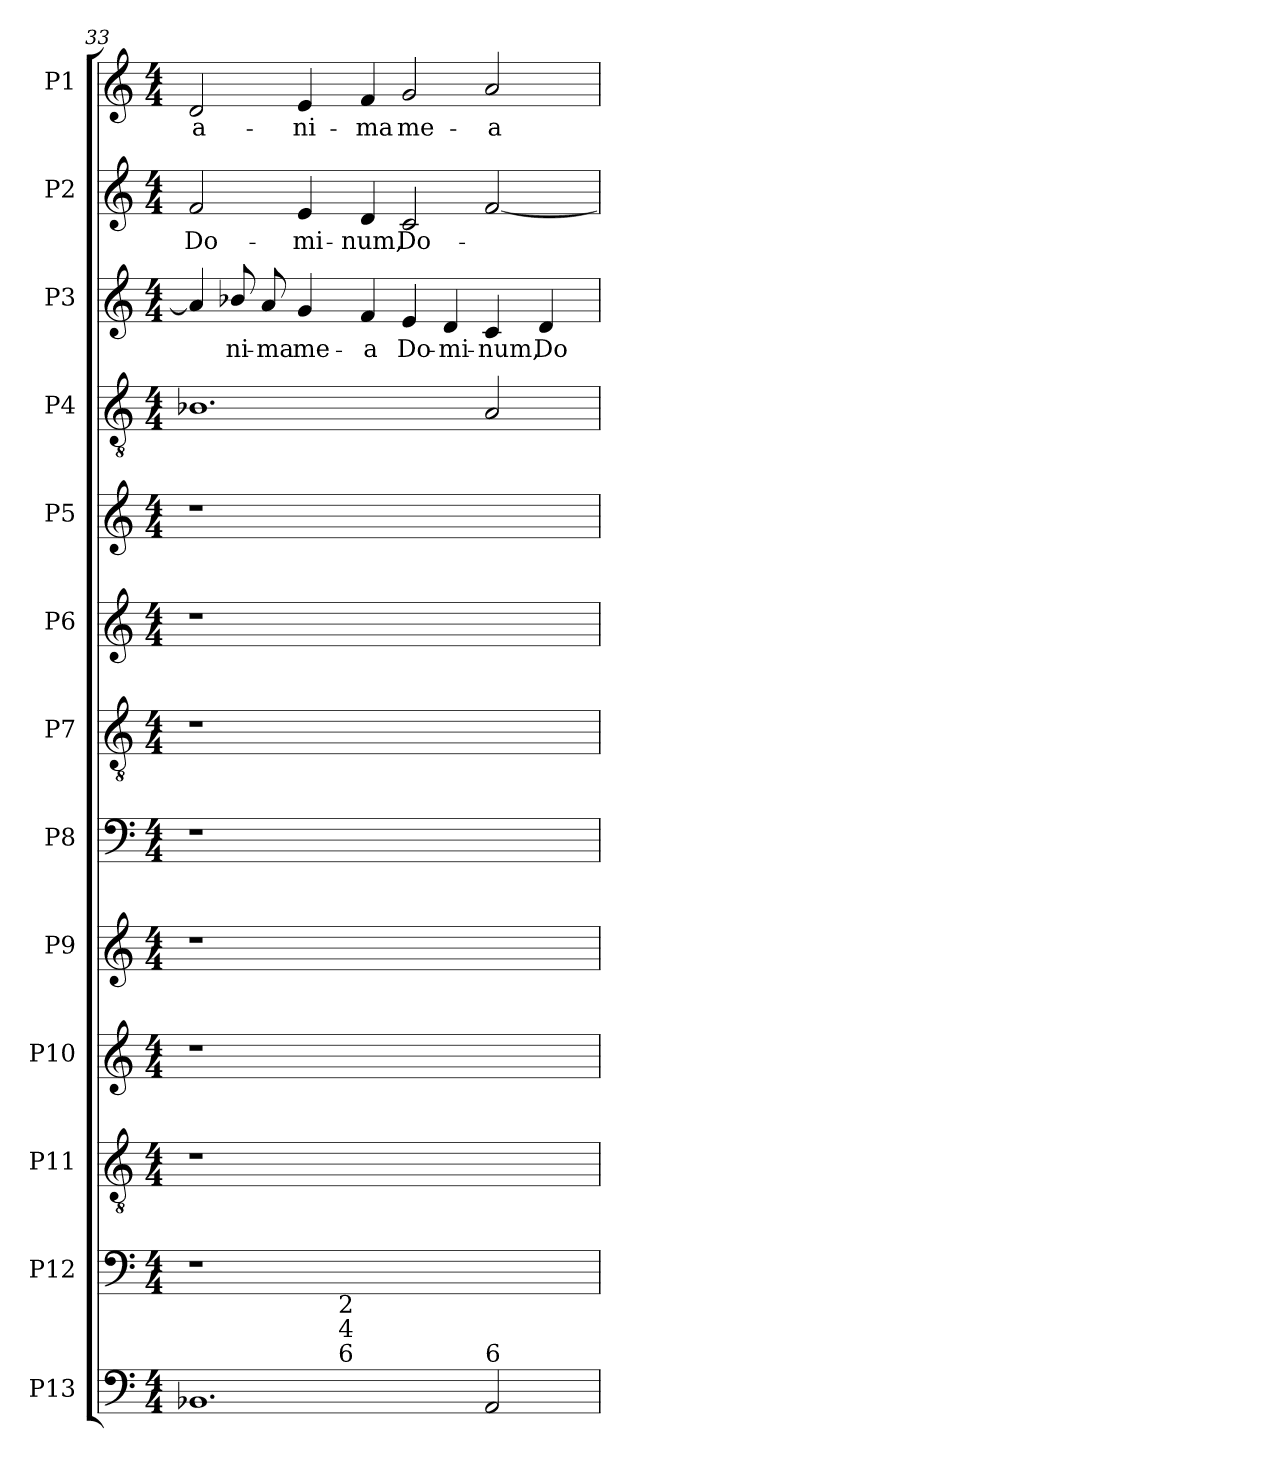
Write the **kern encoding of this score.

**kern	**kern	**kern	**kern	**kern	**kern	**kern	**kern	**kern	**kern	**kern	**text	**kern	**text	**kern	**text
*part13	*part12	*part11	*part10	*part9	*part8	*part7	*part6	*part5	*part4	*part3	*part3	*part2	*part2	*part1	*part1
*staff13	*staff12	*staff11	*staff10	*staff9	*staff8	*staff7	*staff6	*staff5	*staff4	*staff3	*staff3	*staff2	*staff2	*staff1	*staff1
*I"P13	*I"P12	*I"P11	*I"P10	*I"P9	*I"P8	*I"P7	*I"P6	*I"P5	*I"P4	*I"P3	*	*I"P2	*	*I"P1	*
!!LO:PB:g=z
*clefF4	*clefF4	*clefGv2	*clefG2	*clefG2	*clefF4	*clefGv2	*clefG2	*clefG2	*clefGv2	*clefG2	*	*clefG2	*	*clefG2	*
*	*	*ITrd7c12	*	*	*	*ITrd7c12	*	*	*ITrd7c12	*	*	*	*	*	*
*k[]	*k[]	*k[]	*k[]	*k[]	*k[]	*k[]	*k[]	*k[]	*k[]	*k[]	*	*k[]	*	*k[]	*
*C:	*C:	*C:	*C:	*C:	*C:	*C:	*C:	*C:	*C:	*C:	*	*C:	*	*C:	*
*M4/4	*M4/4	*M4/4	*M4/4	*M4/4	*M4/4	*M4/4	*M4/4	*M4/4	*M4/4	*M4/4	*	*M4/4	*	*M4/4	*
=33	=33	=33	=33	=33	=33	=33	=33	=33	=33	=33	=33	=33	=33	=33	=33
!	!LO:N:vis=1	!LO:N:vis=1	!LO:N:vis=1	!LO:N:vis=1	!LO:N:vis=1	!LO:N:vis=1	!LO:N:vis=1	!LO:N:vis=1	!	!	!	!	!	!	!
!	!	!	!	!	!	!	!	!	!	!	!	!	!LO:LY:b:color=#000000	!	!
!LO:TX:a:t=76	!	!	!	!	!	!	!	!	!	!	!	!	!	!	!
!	!	!	!	!	!	!	!	!	!	!	!	!	!	!	!LO:LY:b:color=#000000
*^	*	*	*	*	*	*	*	*	*	*	*	*	*	*	*
1.BB-Xi	2ryy	1r	1r	1r	1r	1r	1r	1r	1r	1.BB-Xi	4ai/]	.	2fi/	Do-	2di/	a-
!	!	!	!	!	!	!	!	!	!	!	!	!LO:LY:b:color=#000000	!	!	!	!
.	.	.	.	.	.	.	.	.	.	.	8b-Xi/	-ni-	.	.	.	.
!	!	!	!	!	!	!	!	!	!	!	!	!LO:LY:b:color=#000000	!	!	!	!
.	.	.	.	.	.	.	.	.	.	.	8ai/	-ma	.	.	.	.
!	!	!	!	!	!	!	!	!	!	!	!	!LO:LY:b:color=#000000	!	!	!	!
!	!	!	!	!	!	!	!	!	!	!	!	!	!	!LO:LY:b:color=#000000	!	!
!	!	!	!	!	!	!	!	!	!	!	!	!	!	!	!	!LO:LY:b:color=#000000
.	8ryy	.	.	.	.	.	.	.	.	.	4gi/	me-	4ei/	-mi-	4ei/	-ni-
.	32ryy	.	.	.	.	.	.	.	.	.	.	.	.	.	.	.
.	512ryy	.	.	.	.	.	.	.	.	.	.	.	.	.	.	.
!	!LO:TX:a:t=6	!	!	!	!	!	!	!	!	!	!	!	!	!	!	!
!	!LO:TX:t=4	!	!	!	!	!	!	!	!	!	!	!	!	!	!	!
!	!LO:TX:t=2	!	!	!	!	!	!	!	!	!	!	!	!	!	!	!
.	1ryy	.	.	.	.	.	.	.	.	.	.	.	.	.	.	.
!	!	!	!	!	!	!	!	!	!	!	!	!LO:LY:b:color=#000000	!	!	!	!
!	!	!	!	!	!	!	!	!	!	!	!	!	!	!LO:LY:b:color=#000000	!	!
!	!	!	!	!	!	!	!	!	!	!	!	!	!	!	!	!LO:LY:b:color=#000000
.	.	.	.	.	.	.	.	.	.	.	4fi/	-a	4di/	-num,	4fi/	-ma
!	!	!	!	!	!	!	!	!	!	!	!	!LO:LY:b:color=#000000	!	!	!	!
!	!	!	!	!	!	!	!	!	!	!	!	!	!	!LO:LY:b:color=#000000	!	!
!	!	!	!	!	!	!	!	!	!	!	!	!	!	!	!	!LO:LY:b:color=#000000
.	.	1ryy	1ryy	1ryy	1ryy	1ryy	1ryy	1ryy	1ryy	.	4ei/	Do-	2ci/	Do-	2gi/	me-
!	!	!	!	!	!	!	!	!	!	!	!	!LO:LY:b:color=#000000	!	!	!	!
.	.	.	.	.	.	.	.	.	.	.	4di/	-mi-	.	.	.	.
!	!	!	!	!	!	!	!	!	!	!	!	!LO:LY:b:color=#000000	!	!	!	!
!LO:TX:a:t=6	!	!	!	!	!	!	!	!	!	!	!	!	!	!	!	!
!	!	!	!	!	!	!	!	!	!	!	!	!	!	!	!	!LO:LY:b:color=#000000
2AAi/	.	.	.	.	.	.	.	.	.	2AAi/	4ci/	-num,	[2fi/	.	2ai/	-a
.	4ryy	.	.	.	.	.	.	.	.	.	.	.	.	.	.	.
!	!	!	!	!	!	!	!	!	!	!	!	!LO:LY:b:color=#000000	!	!	!	!
.	.	.	.	.	.	.	.	.	.	.	4di/	Do-	.	.	.	.
.	16ryy	.	.	.	.	.	.	.	.	.	.	.	.	.	.	.
.	64...ryy	.	.	.	.	.	.	.	.	.	.	.	.	.	.	.
*v	*v	*	*	*	*	*	*	*	*	*	*	*	*	*	*	*
=	=	=	=	=	=	=	=	=	=	=	=	=	=	=	=
*-	*-	*-	*-	*-	*-	*-	*-	*-	*-	*-	*-	*-	*-	*-	*-
